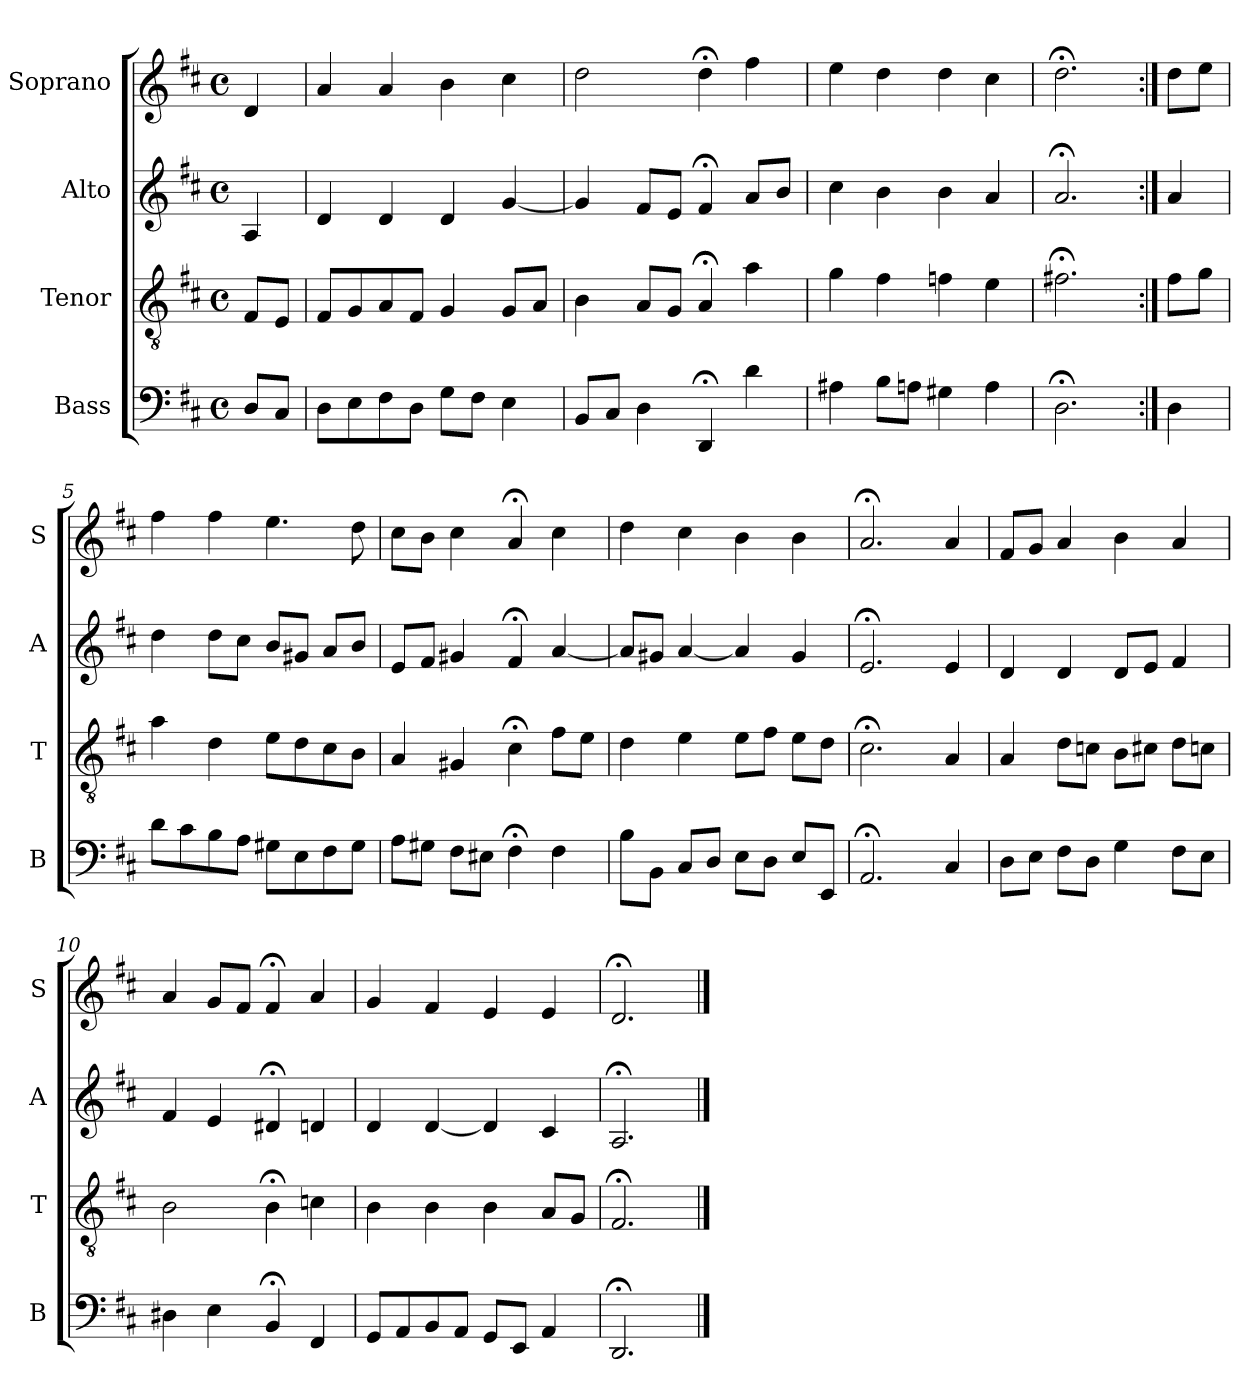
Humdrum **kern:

**kern	**kern	**kern	**kern
*part4	*part3	*part2	*part1
*staff4	*staff3	*staff2	*staff1
*I"Bass	*I"Tenor	*I"Alto	*I"Soprano
*I'B	*I'T	*I'A	*I'S
*clefF4	*clefGv2	*clefG2	*clefG2
*k[f#c#]	*k[f#c#]	*k[f#c#]	*k[f#c#]
*D:	*D:	*D:	*D:
*M4/4	*M4/4	*M4/4	*M4/4
*met(c)	*met(c)	*met(c)	*met(c)
*MM100	*MM100	*MM100	*MM100
=	=	=	=
8DL	8F#L	4Ai	4di
8C#J	8EJ	.	.
=1	=1	=1	=1
8DL	8F#L	4di	4ai
8E	8G	.	.
8F#	8A	4d	4a
8DJ	8F#J	.	.
8GL	4G	4d	4b
8F#J	.	.	.
4E	8GL	[4g	4cc#
.	8AJ	.	.
=2	=2	=2	=2
8BBL	4B	4g]	2dd
8C#J	.	.	.
4D	8AL	8f#L	.
.	8GJ	8eJ	.
4DD;<	4A;<	4f#;<	4dd;<
4d	4a	8aL	4ff#
.	.	8bJ	.
=3	=3	=3	=3
4A#X	4g	4cc#	4ee
8BL	4f#	4b	4dd
8AnJ	.	.	.
4G#X	4fn	4b	4dd
4A	4e	4a	4cc#
=4	=4	=4	=4
2.D;<	2.f#X;<	2.a;<	2.dd;<
=:|!	=:|!	=:|!	=:|!
4D	8f#L	4a	8ddL
.	8gJ	.	8eeJ
=5	=5	=5	=5
8dL	4a	4dd	4ff#
8c#	.	.	.
8B	4d	8ddL	4ff#
8AJ	.	8cc#J	.
8G#XL	8eL	8bL	4.ee
8E	8d	8g#XJ	.
8F#	8c#	8aL	.
8G#J	8BJ	8bJ	8dd
=6	=6	=6	=6
8AL	4A	8eL	8cc#L
8G#XJ	.	8f#J	8bJ
8F#L	4G#Xi	4g#X	4cc#
8E#XiJ	.	.	.
4F#;<i	4c#;<i	4f#;<	4a;<i
4F#	8f#iL	[4a	4cc#i
.	8eJ	.	.
=7	=7	=7	=7
8BL	4d	8aL]	4dd
8BBJ	.	8g#XJ	.
8C#L	4e	[4a	4cc#
8DJ	.	.	.
8EL	8eL	4a]	4b
8DJ	8f#J	.	.
8EL	8eL	4g#	4b
8EEJ	8dJ	.	.
=8	=8	=8	=8
2.AA;<	2.c#;<	2.e;<	2.a;<
4C#	4A	4e	4a
=9	=9	=9	=9
8DL	4A	4d	8f#L
8EJ	.	.	8gJ
8F#L	8dL	4d	4a
8DJ	8cnJ	.	.
4G	8BL	8dL	4b
.	8c#XJ	8eJ	.
8F#L	8dL	4f#	4a
8EJ	8cnJ	.	.
=10	=10	=10	=10
4D#X	2B	4f#	4a
4E	.	4e	8gL
.	.	.	8f#J
4BB;<	4B;<	4d#X;<	4f#;<
4FF#	4cn	4dn	4a
=11	=11	=11	=11
8GGL	4B	4d	4g
8AA	.	.	.
8BB	4B	[4d	4f#
8AAJ	.	.	.
8GGL	4B	4d]	4e
8EEJ	.	.	.
4AA	8AL	4c#	4e
.	8GJ	.	.
=12	=12	=12	=12
2.DD;<	2.F#;<	2.A;<	2.d;<
==	==	==	==
*-	*-	*-	*-
